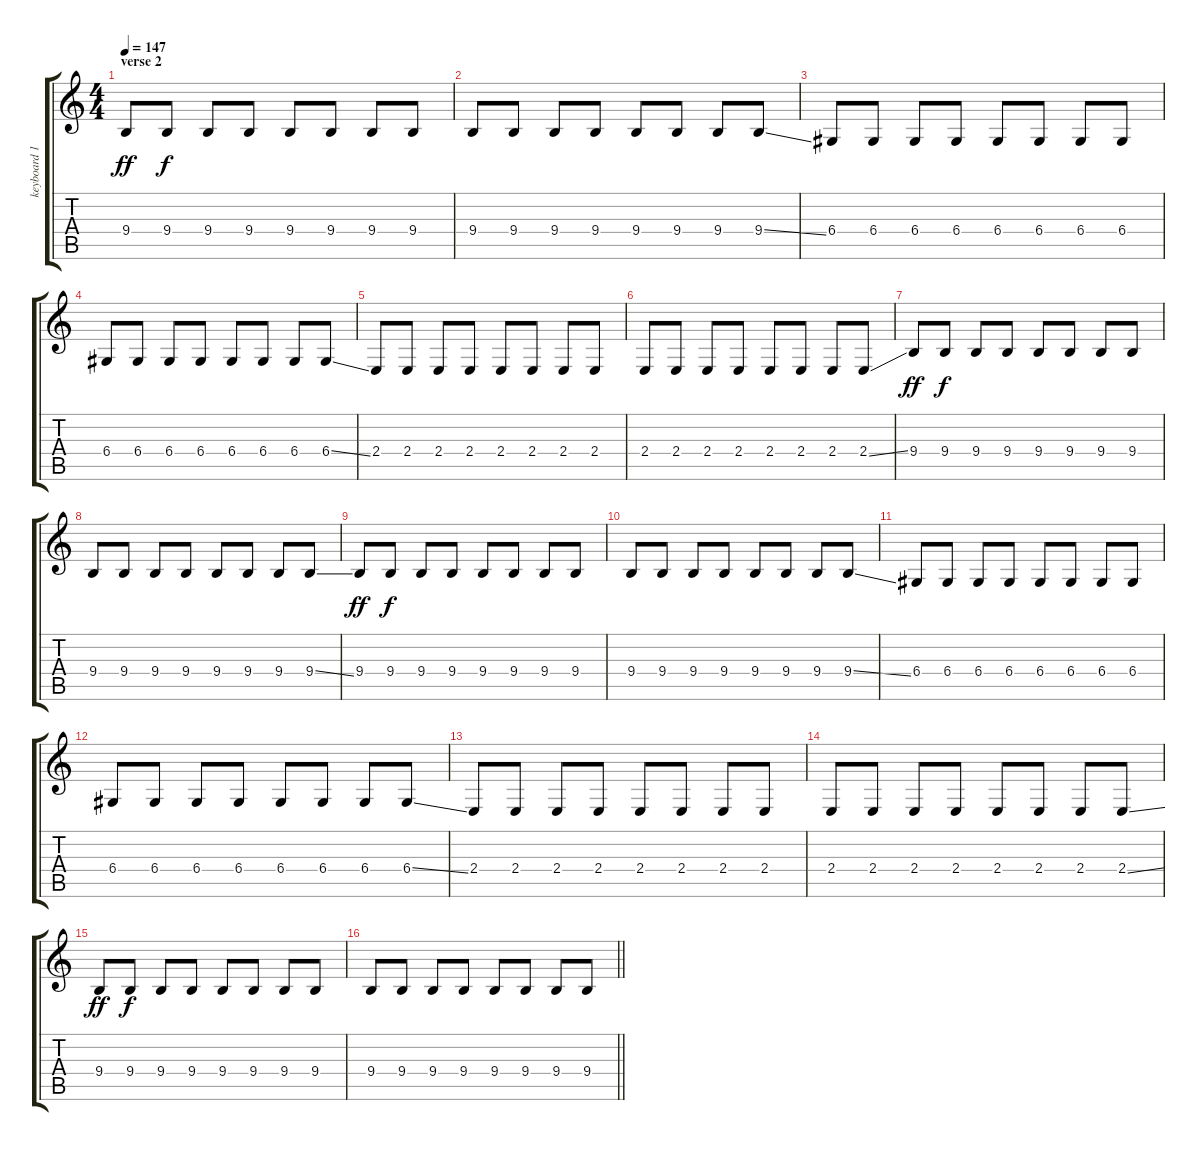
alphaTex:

\track ("keyboard 1" "keyboard 1") {instrument lead2sawtooth}
\staff {score tabs}
\tuning (E4 B3 G3 D3 A2 E2) {hide}
\ts (4 4)
\section ("" "verse 2")
\tempo 147
\clef g2
\ks c
9.4.8{dy ff} 9.4.8{dy f} 9.4.8 9.4.8 9.4.8 9.4.8 9.4.8 9.4.8 |
9.4.8 9.4.8 9.4.8 9.4.8 9.4.8 9.4.8 9.4.8 9.4{ss}.8 |
6.4.8 6.4.8 6.4.8 6.4.8 6.4.8 6.4.8 6.4.8 6.4.8 |
6.4.8 6.4.8 6.4.8 6.4.8 6.4.8 6.4.8 6.4.8 6.4{ss}.8 |
2.4.8 2.4.8 2.4.8 2.4.8 2.4.8 2.4.8 2.4.8 2.4.8 |
2.4.8 2.4.8 2.4.8 2.4.8 2.4.8 2.4.8 2.4.8 2.4{ss}.8 |
9.4.8{dy ff} 9.4.8{dy f} 9.4.8 9.4.8 9.4.8 9.4.8 9.4.8 9.4.8 |
9.4.8 9.4.8 9.4.8 9.4.8 9.4.8 9.4.8 9.4.8 9.4{ss}.8 |
9.4.8{dy ff} 9.4.8{dy f} 9.4.8 9.4.8 9.4.8 9.4.8 9.4.8 9.4.8 |
9.4.8 9.4.8 9.4.8 9.4.8 9.4.8 9.4.8 9.4.8 9.4{ss}.8 |
6.4.8 6.4.8 6.4.8 6.4.8 6.4.8 6.4.8 6.4.8 6.4.8 |
6.4.8 6.4.8 6.4.8 6.4.8 6.4.8 6.4.8 6.4.8 6.4{ss}.8 |
2.4.8 2.4.8 2.4.8 2.4.8 2.4.8 2.4.8 2.4.8 2.4.8 |
2.4.8 2.4.8 2.4.8 2.4.8 2.4.8 2.4.8 2.4.8 2.4{ss}.8 |
9.4.8{dy ff} 9.4.8{dy f} 9.4.8 9.4.8 9.4.8 9.4.8 9.4.8 9.4.8 |
\barLineRight lightlight
9.4.8 9.4.8 9.4.8 9.4.8 9.4.8 9.4.8 9.4.8 9.4{ss}.8
